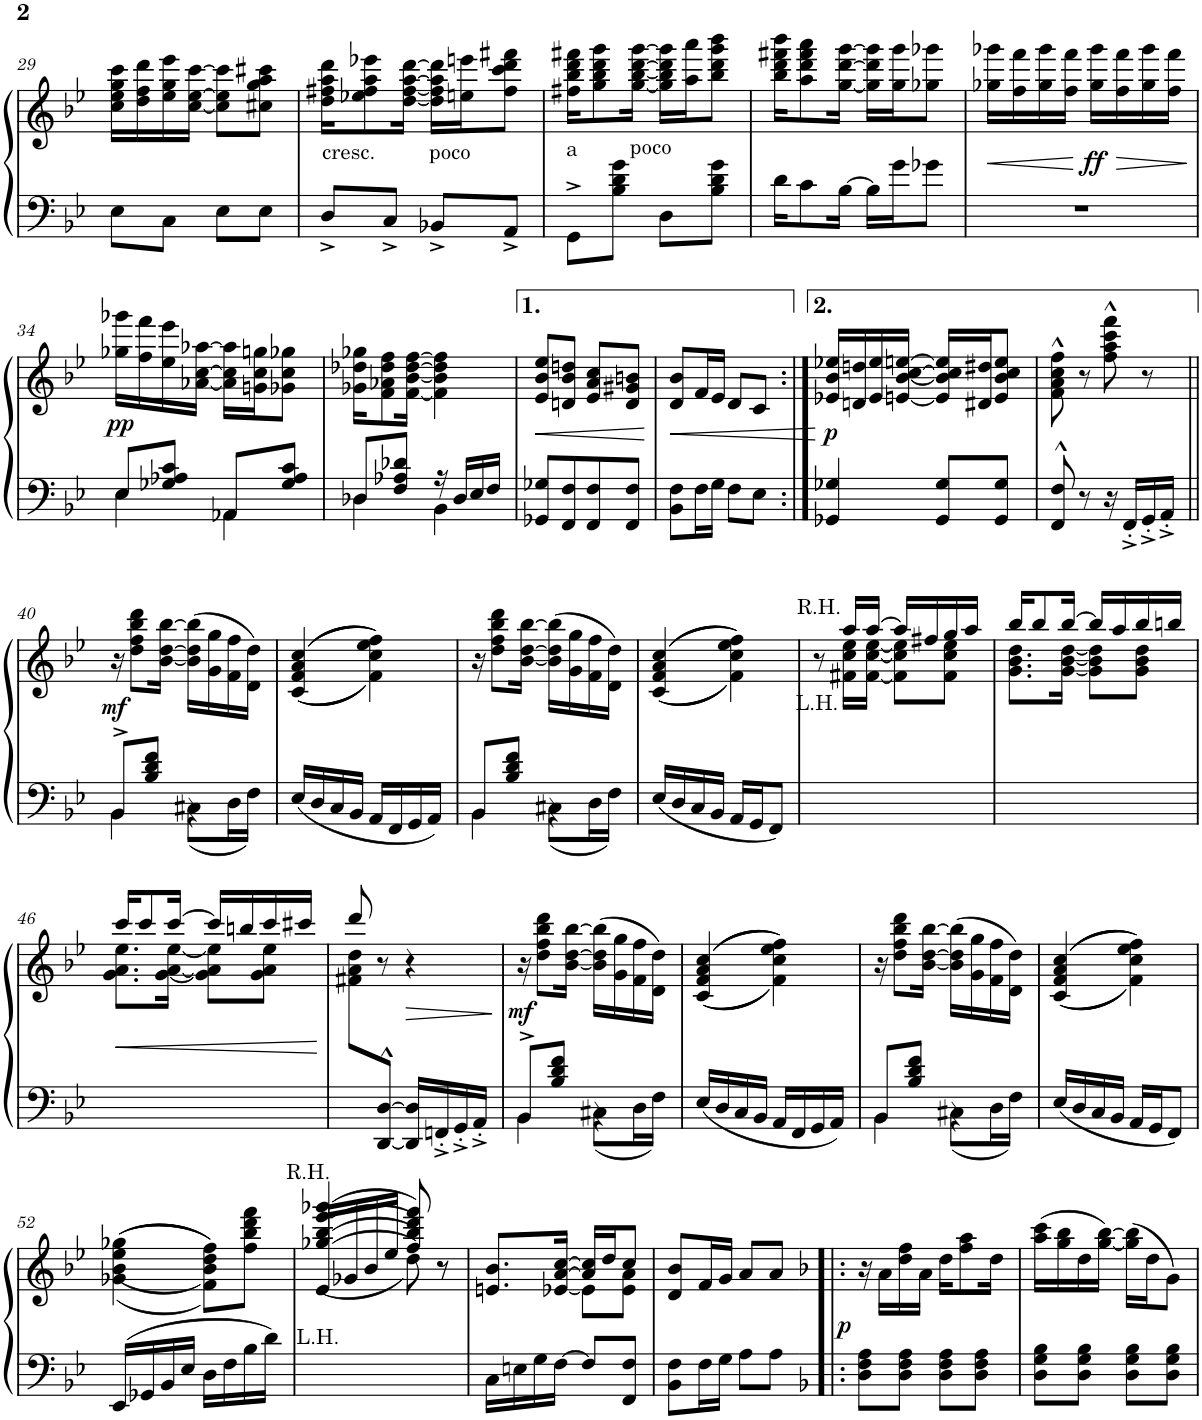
**kern	**kern	**dynam
*part1	*part1	*part1
*staff2	*staff1	*staff1/2
*I"Upright Piano	*	*
*I'Pno.	*	*
!!LO:PB:g=z
*clefF4	*clefG2	*
*k[b-e-]	*k[b-e-]	*
*M2/4	*M2/4	*
=29	=29	=29
8E-\L	16cc\ 16ee-\ 16gg\ 16ccc\LL	.
.	16dd\ 16ff\ 16ddd\	.
8C\J	16ee-\ 16gg\ 16eee-\	.
.	[16cc\ [16ee-\ [16ccc\JJ	.
8E-\L	8cc\] 8ee-\] 8ccc\]L	.
8E-\J	8cc#X\ 8gg\ 8aa\ 8ccc#X\J	.
=30	=30	=30
!	!LO:TX:b:t=cresc.	!
8D^/L	16dd\ 16ff#X\ 16aa\ 16ddd\KL	.
.	8ee-X\ 8ff#\ 8aa\ 8eee-X\	.
8C^/J	.	.
.	[16dd\ [16ff#\ [16aa\ [16ddd\Jk	.
!	!LO:TX:b:t=poco	!
8BB-X^/L	16dd\] 16ff#\] 16aa\] 16ddd\]LL	.
.	16een\ 16eeen\J	.
8AA^/J	8ff#\ 8ccc\ 8ddd\ 8fff#X\J	.
=31	=31	=31
!	!LO:TX:b:t=a	!
8GG^\L	16ff#X\ 16bb-\ 16ddd\ 16fff#X\KL	.
.	8gg\ 8bb-\ 8ddd\ 8ggg\	.
8B-\ 8d\ 8g\J	.	.
!	!LO:TX:b:t=poco	!
.	[16gg\ [16bb-\ [16ddd\ [16ggg\Jk	.
8D\L	16gg\] 16bb-\] 16ddd\] 16ggg\]LL	.
.	16aa\ 16aaa\J	.
8B-\ 8d\ 8g\J	8bb-\ 8ddd\ 8ggg\ 8bbb-\J	.
=32	=32	=32
16d\KL	16bb-\ 16ddd\ 16fff#X\ 16bbb-\KL	.
8c\	8aa\ 8ddd\ 8fff#\ 8aaa\	.
[16B-\Jk	[16gg\ [16ddd\ [16ggg\Jk	.
16B-\LL]	16gg\] 16ddd\] 16ggg\]LL	.
16g\J	16gg\ 16ggg\J	.
8g-X\J	8gg-X\ 8ggg-X\J	.
=33	=33	=33
!	!	!LO:HP:b
2r	16gg-X\ 16ggg-X\LL	<
.	16ff\ 16fff\	.
.	16gg-\ 16ggg-\	.
.	16ff\ 16fff\JJ	.
!	!	!LO:DY:n=1:b
.	16gg-\ 16ggg-\LL	[ ff
!	!	!LO:HP:b
.	16ff\ 16fff\	>
.	16gg-\ 16ggg-\	.
.	16ff\ 16fff\JJ	.
.	.	]
!!LO:LB:g=z
=34	=34	=34
*^	*	*
!	!	!	!LO:DY:b
8E-/L	4E-\	16gg-X\ 16ggg-X\LL	pp
.	.	16ff\ 16fff\	.
8G-X/ 8A-X/ 8c/J	.	16ee-\ 16eee-\	.
.	.	[16a-X\ [16cc\ [16aa-X\JJ	.
8AA-X/L	4AA-\	16a-\] 16cc\] 16aa-\]LL	.
.	.	16gn\ 16cc\ 16ggn\J	.
8G-/ 8A-/ 8c/J	.	8g-X\ 8cc\ 8gg-X\J	.
=35	=35	=35	=35
8D-X/L	4D-\	16g-X\ 16dd-X\ 16gg-X\KL	.
.	.	8f\ 8a-X\ 8dd-\ 8ff\	.
8F/ 8A-X/ 8d-X/J	.	.	.
.	.	[16f\ [16b-\ [16dd-\ [16ff\Jk	.
16r	4BB-\	4f\] 4b-\] 4dd-\] 4ff\]	.
16D-/LL	.	.	.
16E-/	.	.	.
16F/JJ	.	.	.
*v	*v	*	*
=36	=36	=36
!	!	!LO:HP:b
8GG-X/ 8G-X/L	8e-/ 8b-/ 8ee-/L	<
8FF/ 8F/	8dn/ 8b-/ 8ddn/J	.
8FF/ 8F/	8e-/ 8a/ 8cc/L	.
8FF/ 8F/J	8d/ 8g#X/ 8bn/J	.
.	.	[
=37	=37	=37
!	!	!LO:HP:b
8BB-\ 8F\L	8d/ 8b-/L	<
16F\L	16f/L	.
16G\JJ	16e-/JJ	.
8F\L	8d/L	.
8E-\J	8c/J	.
.	.	[
=38:|!	=38:|!	=38:|!
!	!	!LO:DY:b
4GG-X/ 4G-X/	16e-X/ 16b-/ 16ee-X/LL	p
.	16dn/ 16ddn/	.
.	16e-/ 16ee-/	.
.	[16en/ [16b-/ [16cc/ [16een/JJ	.
8GG-/ 8G-/L	16e/] 16b-/] 16cc/] 16ee/]LL	.
.	16d#X/ 16dd#X/J	.
8GG-/ 8G-/J	8e/ 8b-/ 8cc/ 8ee/J	.
=39	=39	=39
8FF/^^ 8F/^^	8f\^^ 8a\^^ 8cc\^^ 8ff\^^	.
8r	8r	.
16r	8ff\^^ 8aa\^^ 8ccc\^^ 8fff\^^	.
16FF'^/LL	.	.
16GG'^/	8r	.
16AA'^/JJ	.	.
!!LO:LB:g=z
=40||	=40||	=40||
*^	*	*
!	!	!	!LO:DY:b
8BB-^/L	4BB-\	16r	mf
.	.	8dd\ 8ff\ 8bb-\ 8ddd\L	.
8B-/ 8d/ 8f/J	.	.	.
.	.	[16b-\ [16dd\ [16bb-\Jk	.
8C#X\L	4r	(16b-\] 16dd\] 16bb-\]LL	.
.	.	16g\ 16gg\	.
16D\L	.	16f\ 16ff\	.
16F\JJ	.	16d\ 16dd\JJ)	.
*v	*v	*	*
=41	=41	=41
16E-/LL	(((<(<4c/ 4f/ 4a/ 4cc/	.
16D/	.	.
16C/	.	.
16BB-/JJ	.	.
16AA/LL	4f\ 4cc\ 4ee-\ 4ff\))))	.
16FF/	.	.
16GG/	.	.
16AA/JJ	.	.
=42	=42	=42
*^	*	*
8BB-/L	4BB-\	16r	.
.	.	8dd\ 8ff\ 8bb-\ 8ddd\L	.
8B-/ 8d/ 8f/J	.	.	.
.	.	[16b-\ [16dd\ [16bb-\Jk	.
8C#X\L	4r	(16b-\] 16dd\] 16bb-\]LL	.
.	.	16g\ 16gg\	.
16D\L	.	16f\ 16ff\	.
16F\JJ	.	16d\ 16dd\JJ)	.
*v	*v	*	*
=43	=43	=43
16E-/LL	(((<(<4c/ 4f/ 4a/ 4cc/	.
16D/	.	.
16C/	.	.
16BB-/JJ	.	.
16AA/LL	4f\ 4cc\ 4ee-\ 4ff\))))	.
16GG/J	.	.
8FF/J	.	.
=44	=44	=44
*	*^	*
2ryy	8r	8ryy	.
!	!LO:TX:a:t=R.H.	!	!
!	!LO:TX:b:t=L.H.	!	!
.	16aa/LL	16f#X\ 16cc\ 16ee-\LL	.
.	[16aa/JJ	[16f#\ [16cc\ [16ee-\JJ	.
.	16aa/LL]	8f#\] 8cc\] 8ee-\]L	.
.	16ff#X/	.	.
.	16gg/	8f#\ 8cc\ 8ee-\J	.
.	16aa/JJ	.	.
=45	=45	=45	=45
2ryy	16bb-/KL	8.g\ 8.b-\ 8.dd\L	.
.	8bb-/	.	.
.	[16bb-/Jk	[16g\ [16b-\ [16dd\Jk	.
.	16bb-/LL]	8g\] 8b-\] 8dd\]L	.
.	16aa/	.	.
.	16bb-/	8g\ 8b-\ 8dd\J	.
.	16bbn/JJ	.	.
!!LO:LB:g=z	!!
=46	=46	=46	=46
!	!	!	!LO:HP:b
2ryy	16ccc/KL	8.g\ 8.a\ 8.ee-\L	<
.	8ccc/	.	.
.	[16ccc/Jk	[16g\ [16a\ [16ee-\Jk	.
.	16ccc/LL]	8g\] 8a\] 8ee-\]L	.
.	16bbn/	.	.
.	16ccc/	8g\ 8a\ 8ee-\J	.
.	16ccc#X/JJ	.	.
*	*v	*v	*
.	.	[
=47	=47	=47
*	*^	*
8ryy	8ddd/	8f#X\ 8a\ 8dd\L	.
[8DD/^^ [8D/^^J	8r	4.ryy	.
!	!	!	!LO:HP:b
16DD/] 16D/]LL	4r	.	>
16FFn'^/	.	.	.
16GG'^/	.	.	.
16AA'^/JJ	.	.	.
*	*v	*v	*
.	.	]
=48	=48	=48
*^	*	*
!	!	!	!LO:DY:b
8BB-^/L	4BB-\	16r	mf
.	.	8dd\ 8ff\ 8bb-\ 8ddd\L	.
8B-/ 8d/ 8f/J	.	.	.
.	.	[16b-\ [16dd\ [16bb-\Jk	.
8C#X\L	4r	(16b-\] 16dd\] 16bb-\]LL	.
.	.	16g\ 16gg\	.
16D\L	.	16f\ 16ff\	.
16F\JJ	.	16d\ 16dd\JJ)	.
*v	*v	*	*
=49	=49	=49
16E-/LL	(<((<(4c/ 4f/ 4a/ 4cc/	.
16D/	.	.
16C/	.	.
16BB-/JJ	.	.
16AA/LL	4f\ 4cc\ 4ee-\ 4ff\))))	.
16FF/	.	.
16GG/	.	.
16AA/JJ	.	.
=50	=50	=50
*^	*	*
8BB-/L	4BB-\	16r	.
.	.	8dd\ 8ff\ 8bb-\ 8ddd\L	.
8B-/ 8d/ 8f/J	.	.	.
.	.	[16b-\ [16dd\ [16bb-\Jk	.
8C#X\L	4r	(16b-\] 16dd\] 16bb-\]LL	.
.	.	16g\ 16gg\	.
16D\L	.	16f\ 16ff\	.
16F\JJ	.	16d\ 16dd\JJ)	.
*v	*v	*	*
=51	=51	=51
16E-/LL	(<(<((4c/ 4f/ 4a/ 4cc/	.
16D/	.	.
16C/	.	.
16BB-/JJ	.	.
16AA/LL	4f\ 4cc\ 4ee-\ 4ff\))))	.
16GG/J	.	.
8FF/J	.	.
!!LO:LB:g=z
=52	=52	=52
16EE-/LL	(<(<((4g-X\ 4b-\ 4ee-\ 4gg-X\	.
16GG-X/	.	.
16BB-/	.	.
16E-/JJ	.	.
16D\LL	8f\ 8b-\ 8dd\ 8ff\L))))	.
16F\	.	.
16B-\	8ff\ 8bb-\ 8ddd\ 8fff\J	.
16d\JJ	.	.
=53	=53	=53
*	*^	*
!	!LO:TX:a:t=R.H.	!	!
!LO:TX:a:t=L.H.	!	!	!
4.ryy	(>(>(>(>4gg-X/ 4bb-/ 4eee-/ 4ggg-X/	(<16e-/LL	.
.	.	16g-X/	.
.	.	16b-/	.
.	.	16ee-/JJ	.
.	8ff/ 8bb-/ 8ddd/ 8fff/))))	8dd\)	.
8r	8r	8ryy	.
=54	=54	=54	=54
16C\LL	8.en/ 8.b-/L	4ryy	.
16En\	.	.	.
16G\	.	.	.
[16F\JJ	[16e-X/ [16a/ [16cc/Jk	.	.
8F/L]	16a/] 16cc/]LL	8e-\L]	.
.	16dd/J	.	.
8FF/ 8F/J	8cc/J	8e-\ 8a\J	.
*	*v	*v	*
=55	=55	=55
8BB-\ 8F\L	8d/ 8b-/L	.
16F\L	16f/L	.
16G\JJ	16g/JJ	.
8A\L	8a/L	.
8A\J	8a/J	.
=56!|:	=56!|:	=56!|:
*k[b-]	*k[b-]	*
!	!	!LO:DY:b
8D\ 8F\ 8A\L	16r	p
.	16a\LL	.
8D\ 8F\ 8A\J	16dd\ 16ff\	.
.	16a\JJ	.
8D\ 8F\ 8A\L	16dd\KL	.
.	8ff\ 8aa\	.
8D\ 8F\ 8A\J	.	.
.	16dd\Jk	.
=57	=57	=57
8D\ 8G\ 8B-\L	(16aa\ 16ccc\LL	.
.	16gg\ 16bb-\	.
8D\ 8G\ 8B-\J	16dd\	.
.	[16gg\ [16bb-\JJ)	.
8D\ 8G\ 8B-\L	(16gg\] 16bb-\]LL	.
.	16dd\J	.
8D\ 8G\ 8B-\J	8g\J)	.
=	=	=
*-	*-	*-
